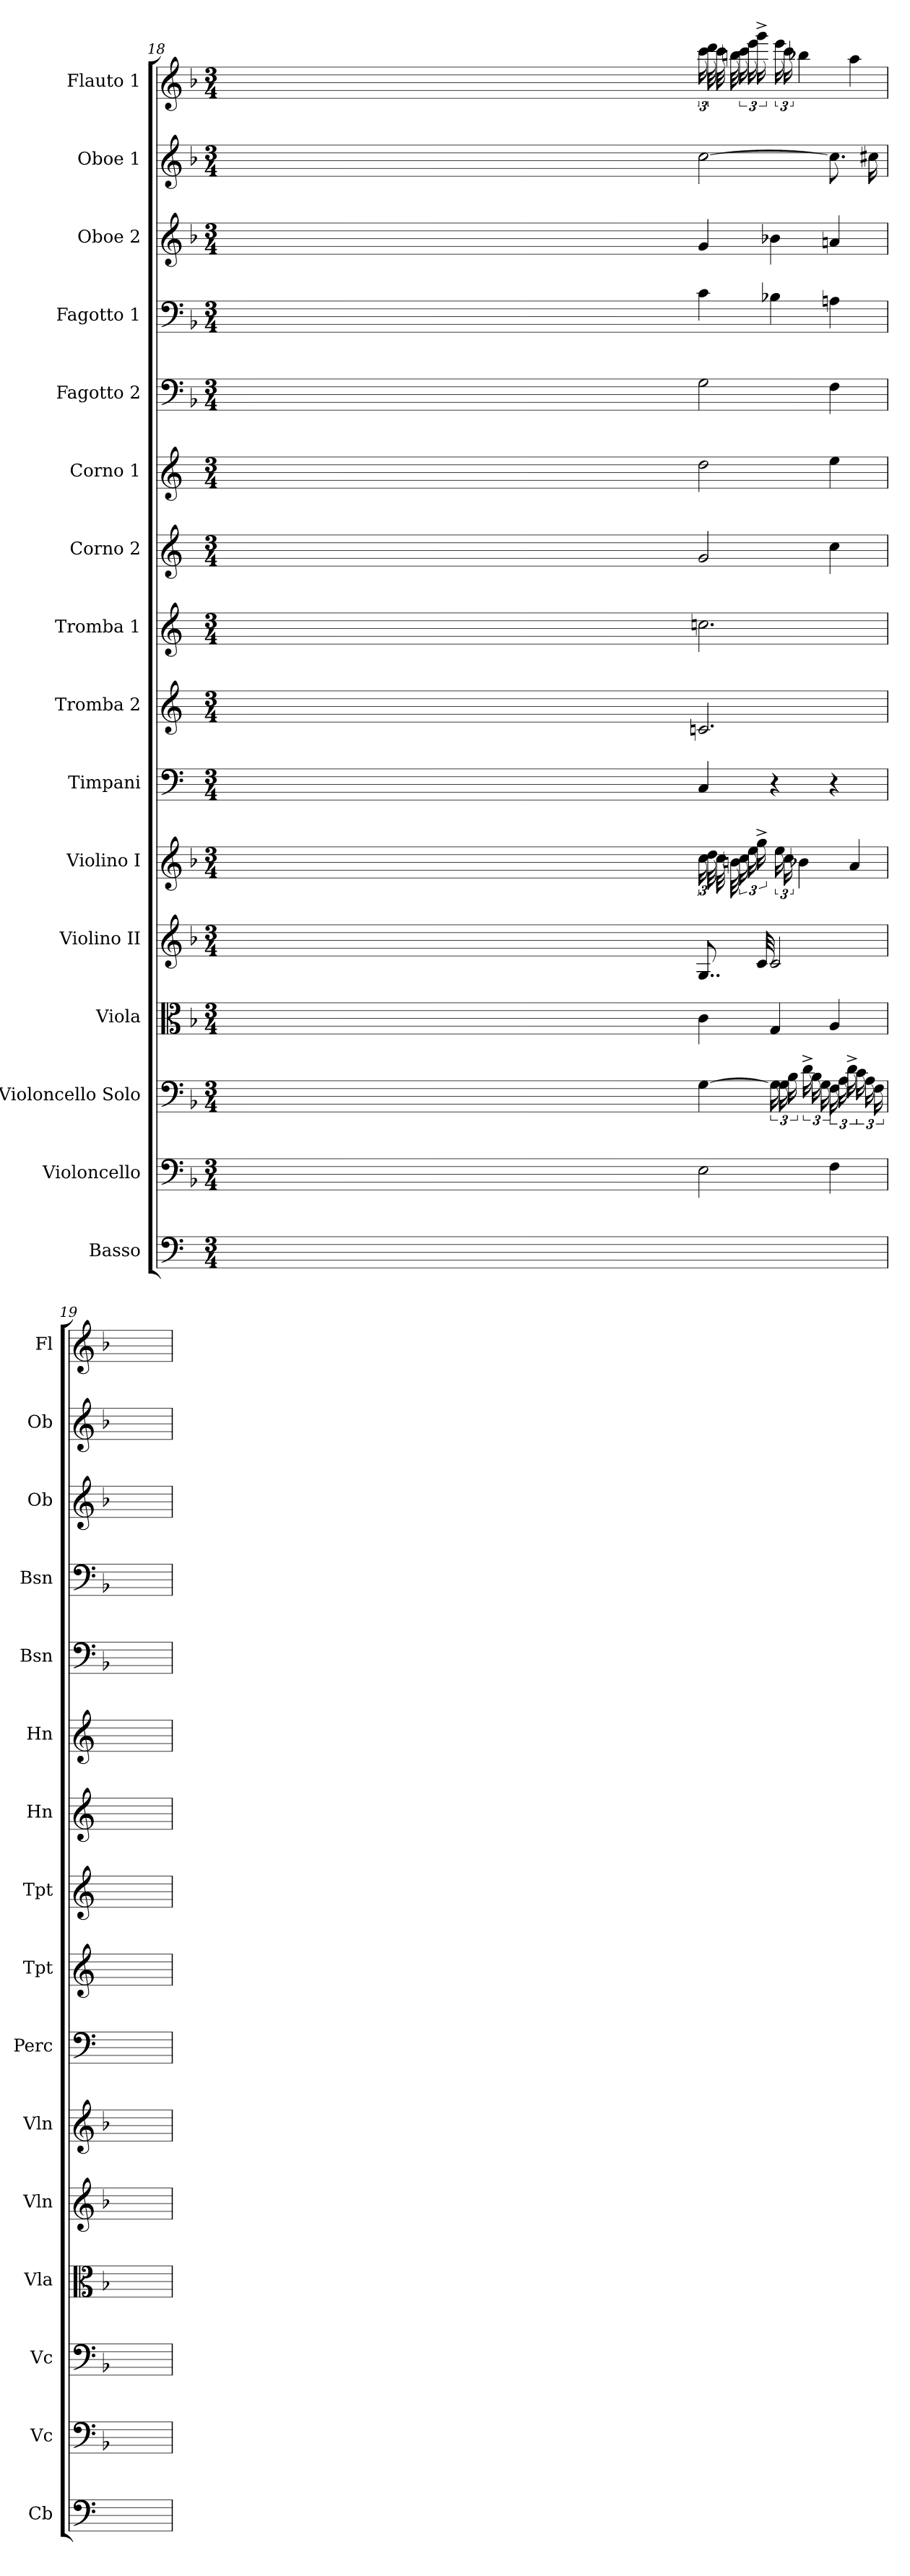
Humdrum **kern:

**kern	**kern	**kern	**kern	**kern	**kern	**kern	**kern	**kern	**kern	**kern	**kern	**kern	**kern	**kern	**kern
*part16	*part15	*part14	*part13	*part12	*part11	*part10	*part9	*part8	*part7	*part6	*part5	*part4	*part3	*part2	*part1
*staff16	*staff15	*staff14	*staff13	*staff12	*staff11	*staff10	*staff9	*staff8	*staff7	*staff6	*staff5	*staff4	*staff3	*staff2	*staff1
*I"Basso	*I"Violoncello	*I"Violoncello Solo	*I"Viola	*I"Violino II	*I"Violino I	*I"Timpani	*I"Tromba 2	*I"Tromba 1	*I"Corno 2	*I"Corno 1	*I"Fagotto 2	*I"Fagotto 1	*I"Oboe 2	*I"Oboe 1	*I"Flauto 1
*I'Cb	*I'Vc	*I'Vc	*I'Vla	*I'Vln	*I'Vln	*I'Perc	*I'Tpt	*I'Tpt	*I'Hn	*I'Hn	*I'Bsn	*I'Bsn	*I'Ob	*I'Ob	*I'Fl
*clefF4	*clefF4	*clefF4	*clefC3	*clefG2	*clefG2	*clefF4	*clefG2	*clefG2	*clefG2	*clefG2	*clefF4	*clefF4	*clefG2	*clefG2	*clefG2
*ITrd7c12	*	*	*	*	*	*	*ITrd1c2	*ITrd1c2	*ITrd4c7	*ITrd4c7	*	*	*	*	*
*	*k[b-]	*k[b-]	*k[b-]	*k[b-]	*k[b-]	*	*	*	*	*	*k[b-]	*k[b-]	*k[b-]	*k[b-]	*k[b-]
*M3/4	*M3/4	*M3/4	*M3/4	*M3/4	*M3/4	*M3/4	*M3/4	*M3/4	*M3/4	*M3/4	*M3/4	*M3/4	*M3/4	*M3/4	*M3/4
=18	=18	=18	=18	=18	=18	=18	=18	=18	=18	=18	=18	=18	=18	=18	=18
2.ryy	2.ryy	2.ryy	2.ryy	2.ryy	2.ryy	2.ryy	2.ryy	2.ryy	2.ryy	2.ryy	2.ryy	2.ryy	2.ryy	2.ryy	2.ryy
4ryy	4ryy	4ryy	4ryy	4ryy	4ryy	4ryy	4ryy	4ryy	4ryy	4ryy	4ryy	4ryy	4ryy	4ryy	4ryy
1ryy	1ryy	1ryy	1ryy	1ryy	1ryy	1ryy	1ryy	1ryy	1ryy	1ryy	1ryy	1ryy	1ryy	1ryy	1ryy
1ryy	1ryy	1ryy	1ryy	1ryy	1ryy	1ryy	1ryy	1ryy	1ryy	1ryy	1ryy	1ryy	1ryy	1ryy	1ryy
1ryy	1ryy	1ryy	1ryy	1ryy	1ryy	1ryy	1ryy	1ryy	1ryy	1ryy	1ryy	1ryy	1ryy	1ryy	1ryy
1ryy	1ryy	1ryy	1ryy	1ryy	1ryy	1ryy	1ryy	1ryy	1ryy	1ryy	1ryy	1ryy	1ryy	1ryy	1ryy
1ryy	1ryy	1ryy	1ryy	1ryy	1ryy	1ryy	1ryy	1ryy	1ryy	1ryy	1ryy	1ryy	1ryy	1ryy	1ryy
1ryy	1ryy	1ryy	1ryy	1ryy	1ryy	1ryy	1ryy	1ryy	1ryy	1ryy	1ryy	1ryy	1ryy	1ryy	1ryy
1ryy	1ryy	1ryy	1ryy	1ryy	1ryy	1ryy	1ryy	1ryy	1ryy	1ryy	1ryy	1ryy	1ryy	1ryy	1ryy
1ryy	1ryy	1ryy	1ryy	1ryy	1ryy	1ryy	1ryy	1ryy	1ryy	1ryy	1ryy	1ryy	1ryy	1ryy	1ryy
1ryy	1ryy	1ryy	1ryy	1ryy	1ryy	1ryy	1ryy	1ryy	1ryy	1ryy	1ryy	1ryy	1ryy	1ryy	1ryy
1ryy	1ryy	1ryy	1ryy	1ryy	1ryy	1ryy	1ryy	1ryy	1ryy	1ryy	1ryy	1ryy	1ryy	1ryy	1ryy
1ryy	1ryy	1ryy	1ryy	1ryy	1ryy	1ryy	1ryy	1ryy	1ryy	1ryy	1ryy	1ryy	1ryy	1ryy	1ryy
1ryy	1ryy	1ryy	1ryy	1ryy	1ryy	1ryy	1ryy	1ryy	1ryy	1ryy	1ryy	1ryy	1ryy	1ryy	1ryy
2.ryy	2E	[4G	4c	8..G	24cc	4C	2.B-	2.b-	2c	2g	2G	4c	4g	[2cc	24ccc
.	.	.	.	.	32dd	.	.	.	.	.	.	.	.	.	32ddd
.	.	.	.	.	32cc	.	.	.	.	.	.	.	.	.	32ccc
.	.	.	.	.	32bn	.	.	.	.	.	.	.	.	.	32bbn
.	.	.	.	.	24cc	.	.	.	.	.	.	.	.	.	24ccc
.	.	.	.	.	24ee	.	.	.	.	.	.	.	.	.	24eee
.	.	.	.	32c	24gg^	.	.	.	.	.	.	.	.	.	24ggg^
.	.	24G]	4G	2c	.	4r	.	.	.	.	.	4B-X	4b-X	.	.
.	.	.	.	.	24ee	.	.	.	.	.	.	.	.	.	24eee
.	.	24G	.	.	.	.	.	.	.	.	.	.	.	.	.
.	.	.	.	.	24cc	.	.	.	.	.	.	.	.	.	24ccc
.	.	24B-	.	.	.	.	.	.	.	.	.	.	.	.	.
.	.	.	.	.	4b-X	.	.	.	.	.	.	.	.	.	4bb-X
.	.	24d^	.	.	.	.	.	.	.	.	.	.	.	.	.
.	.	24B-	.	.	.	.	.	.	.	.	.	.	.	.	.
.	.	24G	.	.	.	.	.	.	.	.	.	.	.	.	.
.	4F	24F	4A	.	.	4r	.	.	4f	4a	4F	4An	4an	8.cc]	.
.	.	24A	.	.	.	.	.	.	.	.	.	.	.	.	.
.	.	24d^	.	.	.	.	.	.	.	.	.	.	.	.	.
.	.	.	.	.	4a	.	.	.	.	.	.	.	.	.	4aa
.	.	24c	.	.	.	.	.	.	.	.	.	.	.	.	.
.	.	24A	.	.	.	.	.	.	.	.	.	.	.	.	.
.	.	.	.	.	.	.	.	.	.	.	.	.	.	16cc#X	.
.	.	24F	.	.	.	.	.	.	.	.	.	.	.	.	.
16.ryy	16.ryy	16.ryy	16.ryy	16.ryy	.	16.ryy	16.ryy	16.ryy	16.ryy	16.ryy	16.ryy	16.ryy	16.ryy	16.ryy	.
=19	=19	=19	=19	=19	=19	=19	=19	=19	=19	=19	=19	=19	=19	=19	=19
4ryy	4ryy	4ryy	4ryy	4ryy	4ryy	4ryy	4ryy	4ryy	4ryy	4ryy	4ryy	4ryy	4ryy	4ryy	4ryy
=	=	=	=	=	=	=	=	=	=	=	=	=	=	=	=
*-	*-	*-	*-	*-	*-	*-	*-	*-	*-	*-	*-	*-	*-	*-	*-
